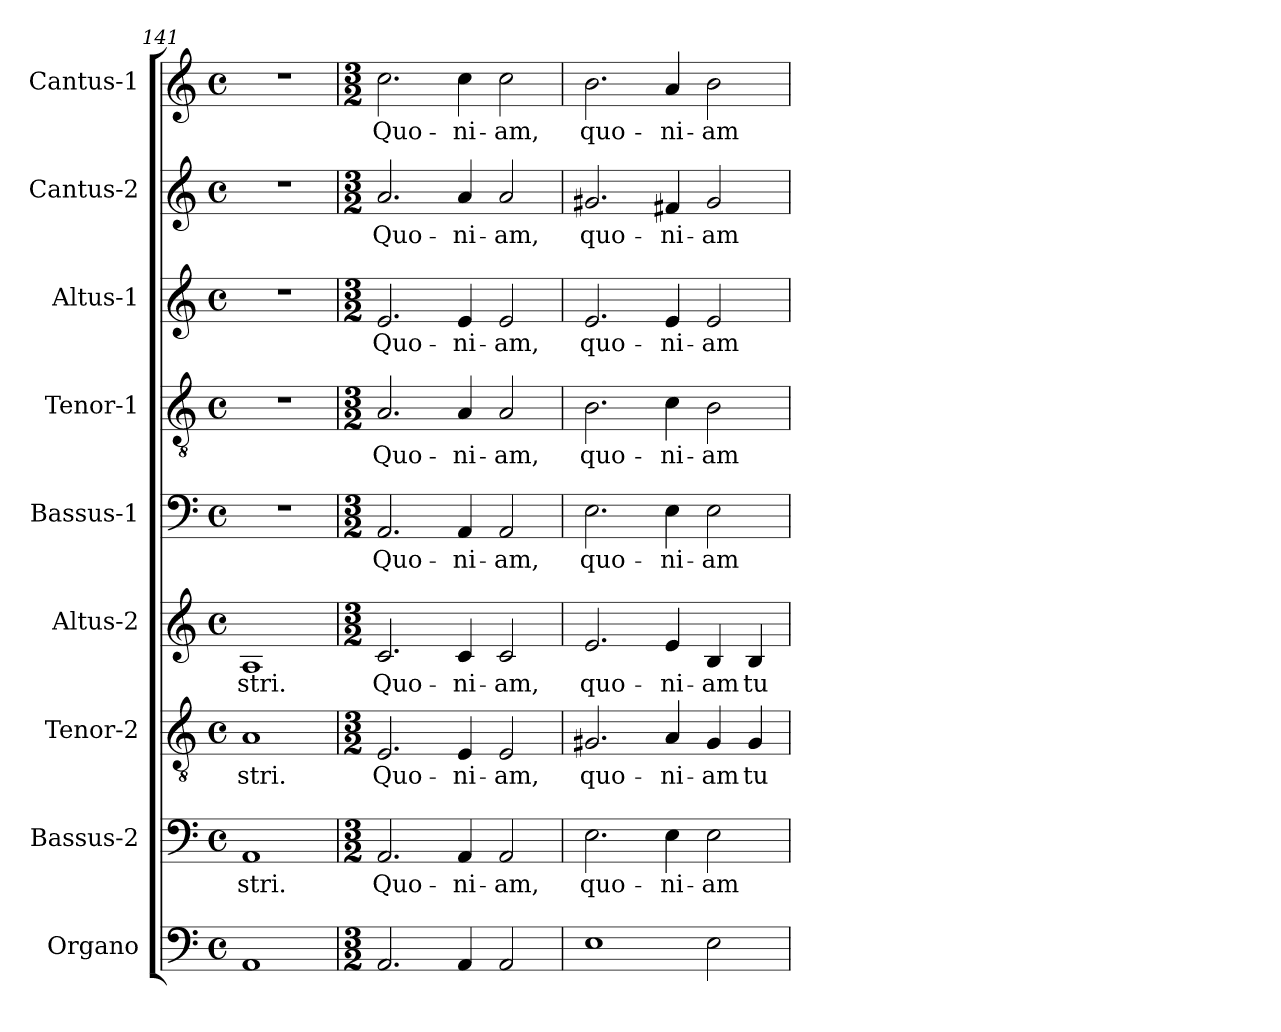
**kern	**kern	**text	**kern	**text	**kern	**text	**kern	**text	**kern	**text	**kern	**text	**kern	**text	**kern	**text
*part9	*part8	*part8	*part7	*part7	*part6	*part6	*part5	*part5	*part4	*part4	*part3	*part3	*part2	*part2	*part1	*part1
*staff9	*staff8	*staff8	*staff7	*staff7	*staff6	*staff6	*staff5	*staff5	*staff4	*staff4	*staff3	*staff3	*staff2	*staff2	*staff1	*staff1
*I"Organo	*I"Bassus-2	*	*I"Tenor-2	*	*I"Altus-2	*	*I"Bassus-1	*	*I"Tenor-1	*	*I"Altus-1	*	*I"Cantus-2	*	*I"Cantus-1	*
*I'Og	*I'B2	*	*	*	*I'A2	*	*I'B1	*	*I'T1	*	*I'A1	*	*I'C2	*	*I'C1	*
*clefF4	*clefF4	*	*clefGv2	*	*clefG2	*	*clefF4	*	*clefGv2	*	*clefG2	*	*clefG2	*	*clefG2	*
*k[]	*k[]	*	*k[]	*	*k[]	*	*k[]	*	*k[]	*	*k[]	*	*k[]	*	*k[]	*
*C:	*C:	*	*C:	*	*C:	*	*C:	*	*C:	*	*C:	*	*C:	*	*C:	*
*M4/4	*M4/4	*	*M4/4	*	*M4/4	*	*M4/4	*	*M4/4	*	*M4/4	*	*M4/4	*	*M4/4	*
*met(c)	*met(c)	*	*met(c)	*	*met(c)	*	*met(c)	*	*met(c)	*	*met(c)	*	*met(c)	*	*met(c)	*
=141	=141	=141	=141	=141	=141	=141	=141	=141	=141	=141	=141	=141	=141	=141	=141	=141
!	!	!LO:LY:b	!	!	!	!	!	!	!	!	!	!	!	!	!	!
!	!	!	!	!LO:LY:b	!	!	!	!	!	!	!	!	!	!	!	!
!	!	!	!	!	!	!LO:LY:b	!	!	!	!	!	!	!	!	!	!
1AA	1AA	-stri.	1A	-stri.	1A	-stri.	1r	.	1r	.	1r	.	1r	.	1r	.
!!LO:PB:g=z
=142	=142	=142	=142	=142	=142	=142	=142	=142	=142	=142	=142	=142	=142	=142	=142	=142
*M3/2	*M3/2	*	*M3/2	*	*M3/2	*	*M3/2	*	*M3/2	*	*M3/2	*	*M3/2	*	*M3/2	*
!	!	!LO:LY:b	!	!	!	!	!	!	!	!	!	!	!	!	!	!
!	!	!	!	!LO:LY:b	!	!	!	!	!	!	!	!	!	!	!	!
!	!	!	!	!	!	!LO:LY:b	!	!	!	!	!	!	!	!	!	!
!	!	!	!	!	!	!	!	!LO:LY:b	!	!	!	!	!	!	!	!
!	!	!	!	!	!	!	!	!	!	!LO:LY:b	!	!	!	!	!	!
!	!	!	!	!	!	!	!	!	!	!	!	!LO:LY:b	!	!	!	!
!	!	!	!	!	!	!	!	!	!	!	!	!	!	!LO:LY:b	!	!
!	!	!	!	!	!	!	!	!	!	!	!	!	!	!	!	!LO:LY:b
2.AA/	2.AA/	Quo-	2.E/	Quo-	2.c/	Quo-	2.AA/	Quo-	2.A/	Quo-	2.e/	Quo-	2.a/	Quo-	2.cc\	Quo-
!	!	!LO:LY:b	!	!	!	!	!	!	!	!	!	!	!	!	!	!
!	!	!	!	!LO:LY:b	!	!	!	!	!	!	!	!	!	!	!	!
!	!	!	!	!	!	!LO:LY:b	!	!	!	!	!	!	!	!	!	!
!	!	!	!	!	!	!	!	!LO:LY:b	!	!	!	!	!	!	!	!
!	!	!	!	!	!	!	!	!	!	!LO:LY:b	!	!	!	!	!	!
!	!	!	!	!	!	!	!	!	!	!	!	!LO:LY:b	!	!	!	!
!	!	!	!	!	!	!	!	!	!	!	!	!	!	!LO:LY:b	!	!
!	!	!	!	!	!	!	!	!	!	!	!	!	!	!	!	!LO:LY:b
4AA/	4AA/	-ni-	4E/	-ni-	4c/	-ni-	4AA/	-ni-	4A/	-ni-	4e/	-ni-	4a/	-ni-	4cc\	-ni-
!	!	!LO:LY:b	!	!	!	!	!	!	!	!	!	!	!	!	!	!
!	!	!	!	!LO:LY:b	!	!	!	!	!	!	!	!	!	!	!	!
!	!	!	!	!	!	!LO:LY:b	!	!	!	!	!	!	!	!	!	!
!	!	!	!	!	!	!	!	!LO:LY:b	!	!	!	!	!	!	!	!
!	!	!	!	!	!	!	!	!	!	!LO:LY:b	!	!	!	!	!	!
!	!	!	!	!	!	!	!	!	!	!	!	!LO:LY:b	!	!	!	!
!	!	!	!	!	!	!	!	!	!	!	!	!	!	!LO:LY:b	!	!
!	!	!	!	!	!	!	!	!	!	!	!	!	!	!	!	!LO:LY:b
2AA/	2AA/	-am,	2E/	-am,	2c/	-am,	2AA/	-am,	2A/	-am,	2e/	-am,	2a/	-am,	2cc\	-am,
=143	=143	=143	=143	=143	=143	=143	=143	=143	=143	=143	=143	=143	=143	=143	=143	=143
!	!	!LO:LY:b	!	!	!	!	!	!	!	!	!	!	!	!	!	!
!	!	!	!	!LO:LY:b	!	!	!	!	!	!	!	!	!	!	!	!
!	!	!	!	!	!	!LO:LY:b	!	!	!	!	!	!	!	!	!	!
!	!	!	!	!	!	!	!	!LO:LY:b	!	!	!	!	!	!	!	!
!	!	!	!	!	!	!	!	!	!	!LO:LY:b	!	!	!	!	!	!
!	!	!	!	!	!	!	!	!	!	!	!	!LO:LY:b	!	!	!	!
!	!	!	!	!	!	!	!	!	!	!	!	!	!	!LO:LY:b	!	!
!	!	!	!	!	!	!	!	!	!	!	!	!	!	!	!	!LO:LY:b
1E	2.E\	quo-	2.G#X/	quo-	2.e/	quo-	2.E\	quo-	2.B\	quo-	2.e/	quo-	2.g#X/	quo-	2.b\	quo-
!	!	!LO:LY:b	!	!	!	!	!	!	!	!	!	!	!	!	!	!
!	!	!	!	!LO:LY:b	!	!	!	!	!	!	!	!	!	!	!	!
!	!	!	!	!	!	!LO:LY:b	!	!	!	!	!	!	!	!	!	!
!	!	!	!	!	!	!	!	!LO:LY:b	!	!	!	!	!	!	!	!
!	!	!	!	!	!	!	!	!	!	!LO:LY:b	!	!	!	!	!	!
!	!	!	!	!	!	!	!	!	!	!	!	!LO:LY:b	!	!	!	!
!	!	!	!	!	!	!	!	!	!	!	!	!	!	!LO:LY:b	!	!
!	!	!	!	!	!	!	!	!	!	!	!	!	!	!	!	!LO:LY:b
.	4E\	-ni-	4A/	-ni-	4e/	-ni-	4E\	-ni-	4c\	-ni-	4e/	-ni-	4f#X/	-ni-	4a/	-ni-
!	!	!LO:LY:b	!	!	!	!	!	!	!	!	!	!	!	!	!	!
!	!	!	!	!LO:LY:b	!	!	!	!	!	!	!	!	!	!	!	!
!	!	!	!	!	!	!LO:LY:b	!	!	!	!	!	!	!	!	!	!
!	!	!	!	!	!	!	!	!LO:LY:b	!	!	!	!	!	!	!	!
!	!	!	!	!	!	!	!	!	!	!LO:LY:b	!	!	!	!	!	!
!	!	!	!	!	!	!	!	!	!	!	!	!LO:LY:b	!	!	!	!
!	!	!	!	!	!	!	!	!	!	!	!	!	!	!LO:LY:b	!	!
!	!	!	!	!	!	!	!	!	!	!	!	!	!	!	!	!LO:LY:b
2E\	2E\	-am	4G#/	-am	4B/	-am	2E\	-am	2B\	-am	2e/	-am	2g#/	-am	2b\	-am
!	!	!	!	!LO:LY:b	!	!	!	!	!	!	!	!	!	!	!	!
!	!	!	!	!	!	!LO:LY:b	!	!	!	!	!	!	!	!	!	!
.	.	.	4G#/	tu	4B/	tu	.	.	.	.	.	.	.	.	.	.
=	=	=	=	=	=	=	=	=	=	=	=	=	=	=	=	=
*-	*-	*-	*-	*-	*-	*-	*-	*-	*-	*-	*-	*-	*-	*-	*-	*-
